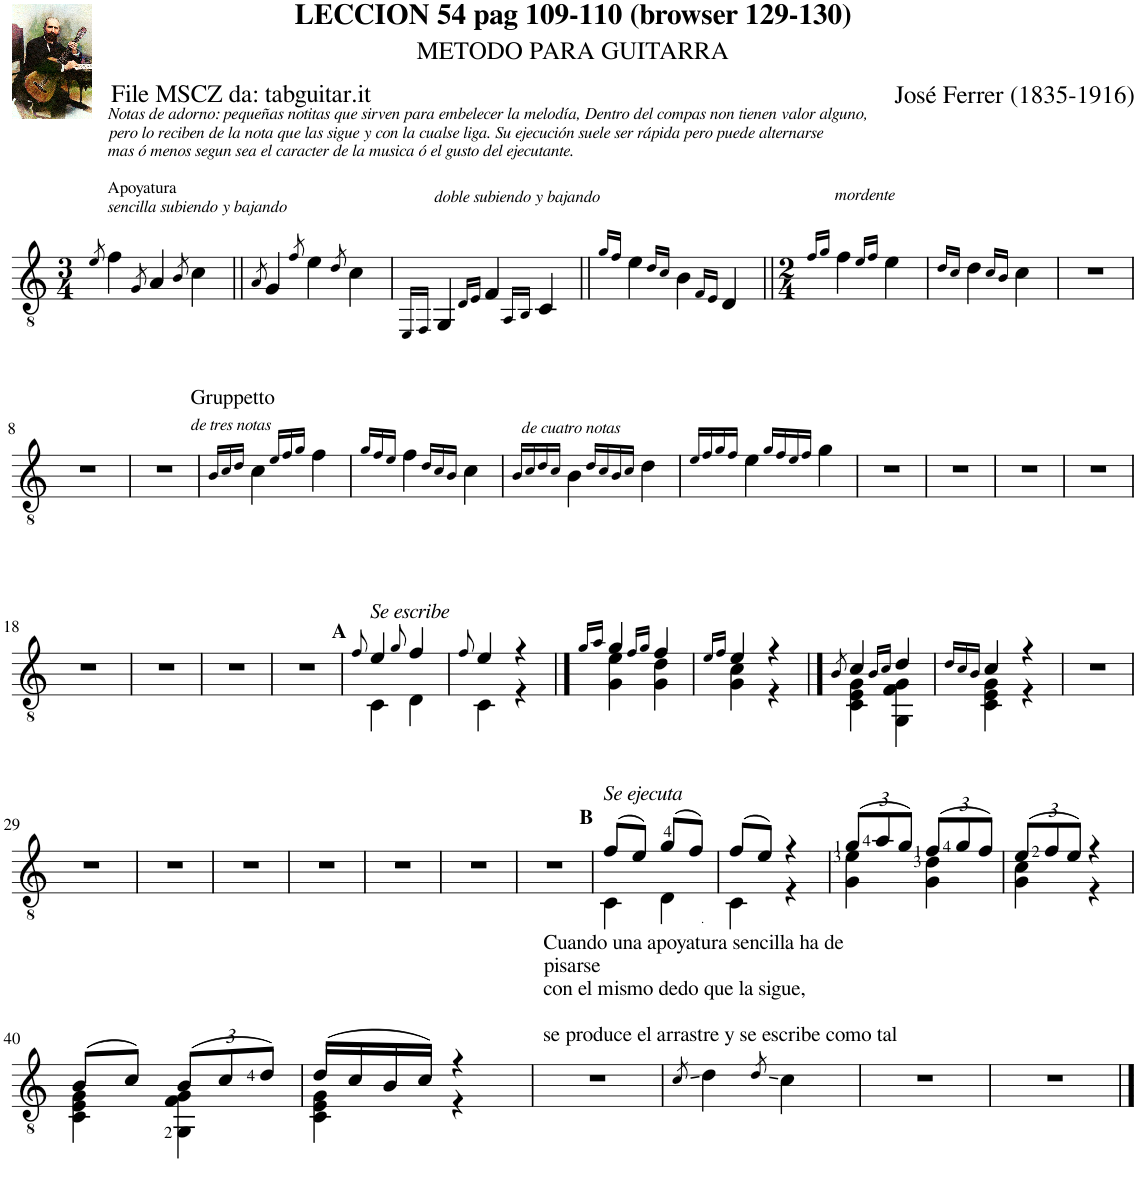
**kern
*part1
*staff1
*I"Classical Guitar
*I'Guit.
*clefGv2
*k[]
*M3/4
=1
8qe/
!LO:TX:a:i:t=Notas de adorno&colon; pequeñas notitas que sirven para embelecer la melodía, Dentro del compas non tienen valor alguno,
!LO:TX:a:t=pero lo reciben de la nota que las sigue y con la cualse liga. Su ejecución suele ser rápida pero puede alternarse
!LO:TX:a:t=mas ó menos segun sea el caracter de la musica ó el gusto del ejecutante.
!LO:TX:a:t=Apoyatura
!LO:TX:a:i:t=sencilla subiendo y bajando
4f\
8qG/
4A/
8qB/
4c\
=2||
8qA/
4G/
8qf/
4e\
8qd/
4c\
=3
16qEE/LL
16qFF/JJ
!LO:TX:a:i:t=doble subiendo y bajando
4GG/
16qD/LL
16qE/JJ
4F/
16qAA/LL
16qBB/JJ
4C/
=4||
16qg/LL
16qf/JJ
4e\
16qd/LL
16qc/JJ
4B\
16qF/LL
16qE/JJ
4D/
=5||
*M2/4
16qf/LL
16qg/JJ
!LO:TX:a:i:t=mordente
4f\
16qe/LL
16qf/JJ
4e\
=6
16qd/LL
16qc/JJ
4d\
16qc/LL
16qB/JJ
4c\
=7
2r
!!LO:LB:g=z
=8
2r
=9
2r
=10
16qB/LL
16qc/
16qd/JJ
!LO:TX:a:t=Gruppetto
!LO:TX:a:i:t=de tres notas
4c\
16qe/LL
16qf/
16qg/JJ
4f\
=11
16qg/LL
16qf/
16qe/JJ
4f\
16qd/LL
16qc/
16qB/JJ
4c\
=12
16qB/LL
16qc/
16qd/
16qc/JJ
!LO:TX:a:i:t=de cuatro notas
4B\
16qd/LL
16qc/
16qB/
16qc/JJ
4d\
=13
16qe/LL
16qf/
16qg/
16qf/JJ
4e\
16qg/LL
16qf/
16qe/
16qf/JJ
4g\
=14
2r
=15
2r
=16
2r
=17
2r
!!LO:LB:g=z
=18
2r
=19
2r
=20
2r
=21
2r
=22
8qf/
*^
!LO:TX:a:i:t=Se escribe	!
!LO:TX:a:B:t=A	!
4e/	4C\
8qg/	.
4f/	4D\
=23	=23
8qf/	.
4e/	4C\
4r	4r
==24	==24
16qg/LL	.
16qa/JJ	.
4g/	4G\ 4e\
16qf/LL	.
16qg/JJ	.
4f/	4G\ 4d\
=25	=25
16qe/LL	.
16qf/JJ	.
4e/	4G\ 4c\
4r	4r
==26	==26
8qB/	.
4c/	4C\ 4E\ 4G\
16qB/LL	.
16qc/JJ	.
4d/	4GG\ 4F\ 4G\
=27	=27
16qd/LL	.
16qc/	.
16qB/JJ	.
4c/	4C\ 4E\ 4G\
4r	4r
*v	*v
=28
2r
!!LO:LB:g=z
=29
2r
=30
2r
=31
2r
=32
2r
=33
2r
=34
2r
=35
2r
=36
*^
!LO:TX:a:i:t=Se ejecuta	!
!LO:TX:a:B:t=B	!
(8f/L	4C\
8e/J)	.
(8g/L	4D\
8f/J)	.
=37	=37
(8f/L	4C\
8e/J)	.
4r	4r
=38	=38
*Xbrackettup	*
(12g/L	4G\ 4e\
12a/	.
12g/J)	.
(12f/L	4G\ 4d\
12g/	.
12f/J)	.
=39	=39
(12e/L	4G\ 4c\
12f/	.
12e/J)	.
4r	4r
!!LO:LB:g=z	!!
=40	=40
(8B/L	4C\ 4E\ 4G\
8c/J)	.
(12B/L	4GG\ 4F\ 4G\
12c/	.
12d/J)	.
=41	=41
(16d/LL	4C\ 4E\ 4G\
16c/	.
16B/	.
16c/JJ)	.
4r	4r
=42	=42
!LO:TX:a:t=Cuando una apoyatura sencilla ha de	!
!LO:TX:a:t=pisarse	!
!LO:TX:a:t=con el mismo dedo que la sigue,	!
!LO:TX:a:t=se produce el arrastre y se escribe como tal	!
*v	*v
2r
=43
8qc/
!LO:TX:a:t=.
4d\
8qd/
4c\
=44
2r
=45
2r
==
*-
